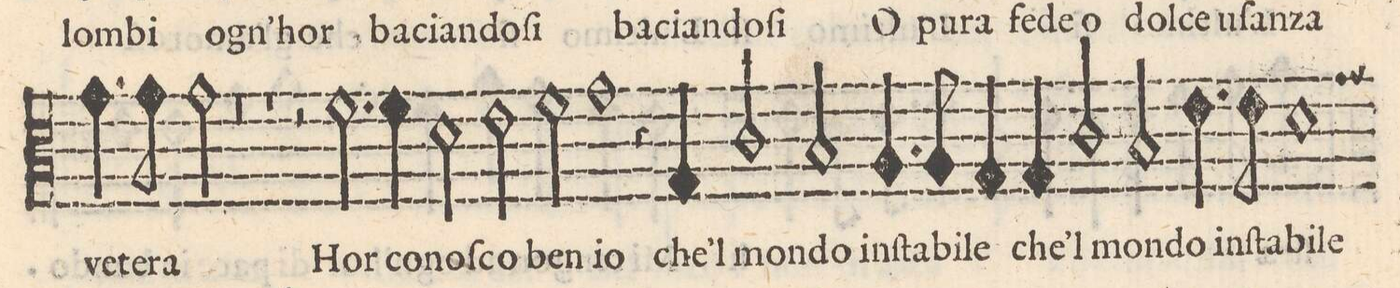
**kern	**text
*I"ALTO	*
*clefC3	*
*k[]	*
*met(C)	*
*M4/2	*
4.g\	ve-
8g\	-te-
2g\	-ra
=36-	=36-
0r	.
=37-	=37-
1r	.
*-	*-
